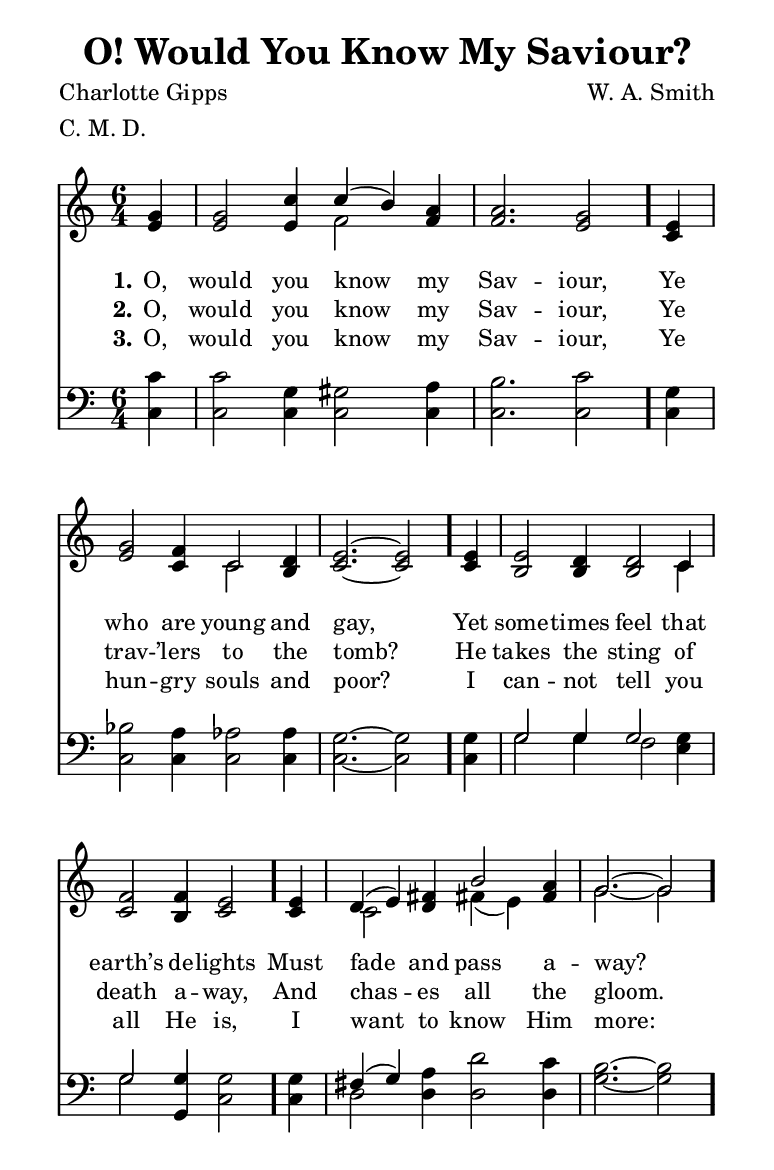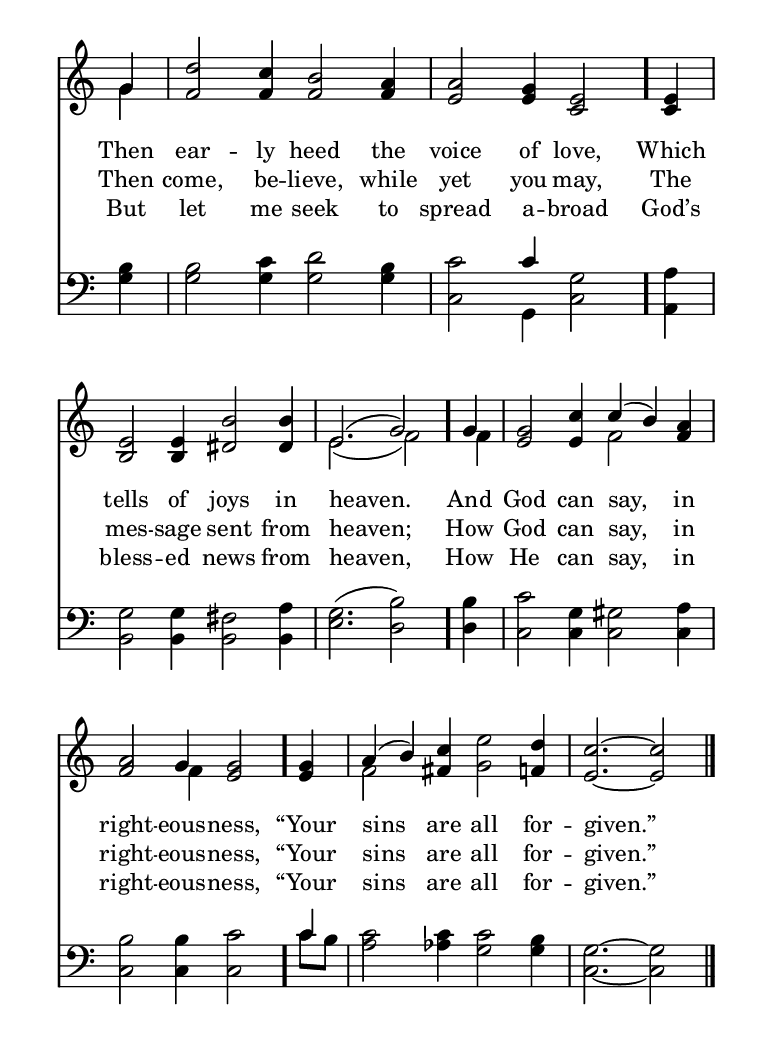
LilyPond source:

\include "common/global.ily"
\paper {
  \include "common/paper.ily"
}

\header{
  hymnnumber = "354"
  title = "O! Would You Know My Saviour?"
  tunename = "Spes Celestis"
  meter = "C. M. D."
  poet = "Charlotte Gipps"
  composer = "W. A. Smith"
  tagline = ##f
}

global = {
  \include "common/overrides.ily"
  \override Staff.TimeSignature.style = #'numbered
  \time 6/4
  \override Score.MetronomeMark.transparent = ##t % hide all fermata changes too
  \tempo 4=130
  \key c \major
  \partial 4
  \autoBeamOff
}

notesSoprano = {
\global
\relative c'' {

  g4 | g2 c4 c( b) a | a2. g2
  e4 | g2 f4 c2 d4 | e2. ~ e2 \eogbreak
  e4 | e2 d4 d2 c4 | f2 f4 e2
  e4 | d( e) fis b2 a4 | g2. ~ g2 \eogbreak
  g4 | d'2 c4 b2 a4 | a2 g4 e2
  e4 | e2 e4 b'2 b4 | e,2.( g2) \eogbreak
  g4 | g2 c4 c( b) a | a2 g4 g2
  g4 | a( b) c e2 d4 | c2. ~ c2

  \bar "|."

}
}

notesAlto = {
\global
\relative e' {

  e4 e2 e4 f2 f4 | f2. e2
  c4 | e2 c4 c2 b4 | c2. ~ c2
  c4 | b2 b4 b2 c4 | c2 b4 c2
  c4 | c2 d4 fis!( e) fis | g2. ~ g2
  g4 | f2 f4 f2 f4 | e2 e4 c2
  c4 | b2 b4 dis2 dis4 | e2.( f2)
  f4 | e2 e4 f2 f4 | f2 f4 e2
  e4 | f2 fis4 g2 f4 | e2. ~ e2 % original fails to make last `f4` natural

}
}

notesTenor = {
\global
\relative a {

  c4 | c2 g4 gis2 a4 | b2. c2
  g4 | bes2 a4 aes2 aes4 | g2. ~ g2
  g4 | g2 g4 g2 g4 | g2 g4 g2
  g4 | fis4( g) a d2 c4 | b2. ~ b2
  b4 | b2 c4 d2 b4 | c2 c4 g2
  a4 | g2 g4 fis2 a4 | g2.( b2)
  b4 | c2 g4 gis2 a4 | b2 b4 c2
  c4 | c2 c4 c2 b4 | g2. ~ g2

}
}

notesBass = {
\global
\relative f {

  c4 | c2 c4 c2 c4 | c2. c2
  c4 | c2 c4 c2 c4 | c2. ~ c2
  c4 | g'2 g4 f2 e4 | g2 g,4 c2
  c4 | d2 d4 d2 d4 | g2. ~ g2
  g4 | g2 g4 g2 g4 | c,2 g4 c2
  a4 | b2 b4 b2 b4 | e2.( d2)
  d4 | c2 c4 c2 c4 | c2 c4 c2
  c'8[ b] | a2 aes4 g2 g4 | c,2. ~ c2

}
}

wordsA = \lyricmode {
\set stanza = "1."

O, would you know my Sav -- iour, \bar "."
Ye who are young and gay, \bar "."
Yet some -- times feel that earth’s de -- lights \bar "."
Must fade and pass a -- way? \bar "."
Then ear -- ly heed the voice of love, \bar "."
Which tells of joys in heaven. \bar "."
And God can say, in right -- eous -- ness, \bar "."
“Your sins are all for -- given.” \bar "."

}

wordsB = \lyricmode {
\set stanza = "2."

O, would you know my Sav -- iour,
Ye trav -- ’lers to the tomb?
He takes the sting of death a -- way,
And chas -- es all the gloom.
Then come, be -- lieve, while yet you may,
The mes -- sage sent from heaven;
How God can say, in right -- eous -- ness,
“Your sins are all for -- given.”

}

wordsC = \lyricmode {
\set stanza = "3."

O, would you know my Sav -- iour,
Ye hun -- gry souls and poor?
I can -- not tell you all He is,
I want to know Him more:
But let me seek to spread a -- broad
God’s bless -- ed news from heaven,
How He can say, in right -- eous -- ness,
“Your sins are all for -- given.”

}

\score {
  \context ChoirStaff <<
    \context Staff = upper <<
      \set Staff.autoBeaming = ##f
      \set ChoirStaff.systemStartDelimiter = #'SystemStartBar
      \set ChoirStaff.printPartCombineTexts = ##f
      \partcombine #'(2 . 9) \notesSoprano \notesAlto
      \context NullVoice = sopranos { \voiceOne << \notesSoprano >> }
      \context NullVoice = altos { \voiceTwo << \notesAlto >> }
      \context Lyrics = one   \lyricsto sopranos \wordsA
      \context Lyrics = two   \lyricsto sopranos \wordsB
      \context Lyrics = three \lyricsto sopranos \wordsC
    >>
    \context Staff = men <<
      \set Staff.autoBeaming = ##f
      \clef bass
      \set ChoirStaff.printPartCombineTexts = ##f
      \partcombine #'(2 . 9) \notesTenor \notesBass
      \context NullVoice = tenors { \voiceOne << \notesTenor >> }
      \context NullVoice = basses { \voiceTwo << \notesBass >> }
    >>
  >>
  \layout {
    \include "common/layout.ily"
  }
  \midi{
    \include "common/midi.ily"
  }
}

\version "2.19.49"  % necessary for upgrading to future LilyPond versions.

% vi:set et ts=2 sw=2 ai nocindent syntax=lilypond:
